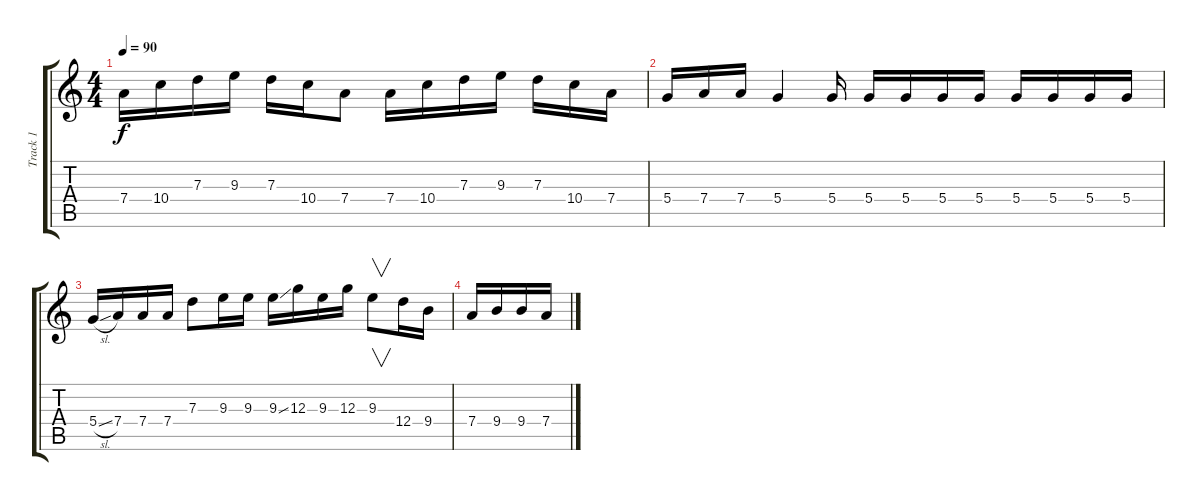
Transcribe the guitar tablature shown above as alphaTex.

\track ("Track 1" "Track 1") {instrument electricguitarclean}
\staff {score tabs}
\tuning (E4 B3 G3 D3 A2 E2) {hide}
\ts (4 4)
\tempo 90
\clef g2
\ks c
7.4.16{dy f} 10.4.16 7.3.16 9.3.16 7.3.16 10.4.16 7.4.8 7.4.16 10.4.16 7.3.16 9.3.16 7.3.16 10.4.16 7.4.16 |
5.4.16 7.4.16 7.4.16 5.4.4 5.4.16 5.4.16 5.4.16 5.4.16 5.4.16 5.4.16 5.4.16 5.4.16 5.4.16 |
5.4{sl}.16 7.4.16 7.4.16 7.4.16 7.3.8 9.3.16 9.3.16 9.3{ss}.16 12.3.16 9.3.16 12.3.16 9.3.8{v} 12.4.16 9.4.16 |
7.4.16 9.4.16 9.4.16 7.4.16
